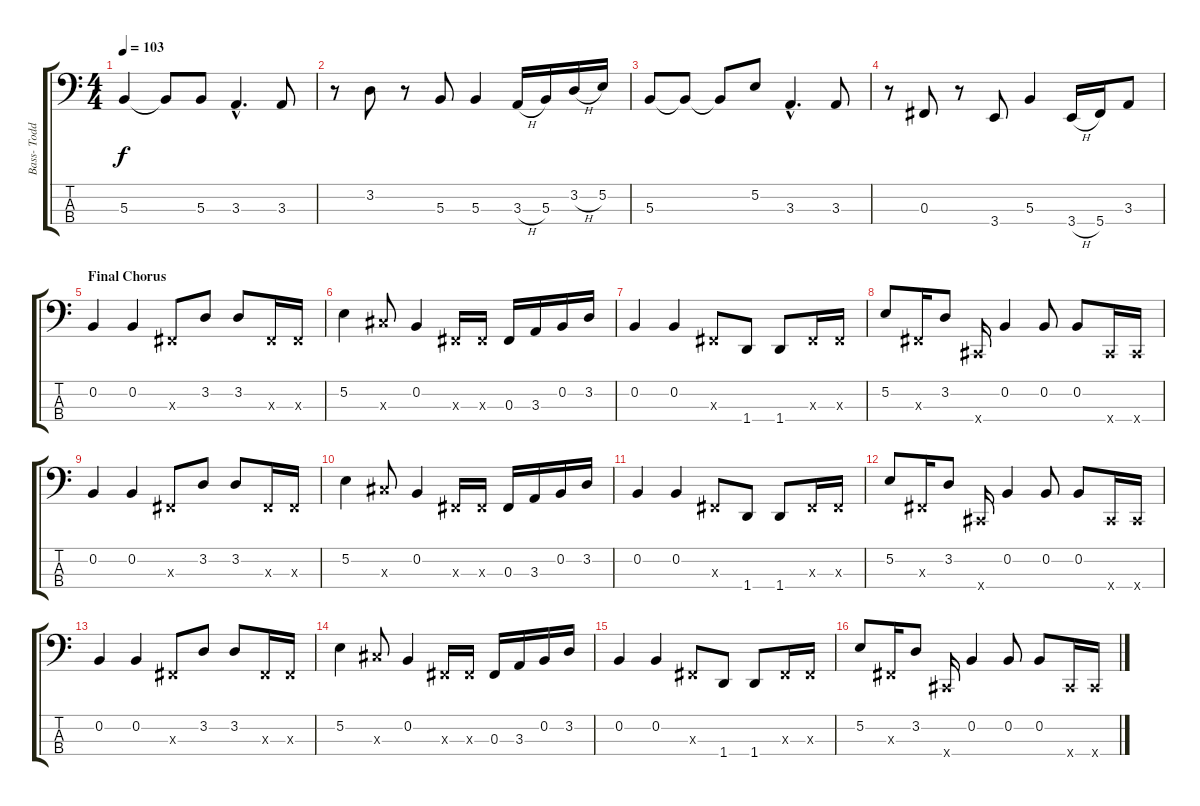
\track ("Bass- Todd Strange" "Bass- Todd") {instrument electricbasspick}
\staff {score tabs}
\tuning (E2 B1 Gb1 Db1) {hide}
\ts (4 4)
\tempo 103
\clef f4
\ks c
5.3.4{dy f} 5.3{t}.8 5.3.8 3.3{hac}.4{d} 3.3.8 |
r.8 3.2.8 r.8 5.3.8 5.3.4 3.3{h}.16 5.3.16 3.2{h}.16 5.2.16 |
5.3.8 5.3{t}.8 5.3{t}.8 5.2.8 3.3{hac}.4{d} 3.3.8 |
r.8 0.3.8 r.8 3.4.8 5.3.4 3.4{h}.16 5.4.16 3.3.8 |
\section ("" "Final Chorus")
0.2.4 0.2.4 0.3{x}.8 3.2.8 3.2.8 0.3{x}.16 0.3{x}.16 |
5.2.4 7.3{x}.8 0.2.4 0.3{x}.16 0.3{x}.16 0.3.16 3.3.16 0.2.16 3.2.16 |
0.2.4 0.2.4 0.3{x}.8 1.4.8 1.4.8 0.3{x}.16 0.3{x}.16 |
5.2.8 0.3{x}.16 3.2.8 0.4{x}.16 0.2.4 0.2.8 0.2.8 0.4{x}.16 0.4{x}.16 |
0.2.4 0.2.4 0.3{x}.8 3.2.8 3.2.8 0.3{x}.16 0.3{x}.16 |
5.2.4 7.3{x}.8 0.2.4 0.3{x}.16 0.3{x}.16 0.3.16 3.3.16 0.2.16 3.2.16 |
0.2.4 0.2.4 0.3{x}.8 1.4.8 1.4.8 0.3{x}.16 0.3{x}.16 |
5.2.8 0.3{x}.16 3.2.8 0.4{x}.16 0.2.4 0.2.8 0.2.8 0.4{x}.16 0.4{x}.16 |
0.2.4 0.2.4 0.3{x}.8 3.2.8 3.2.8 0.3{x}.16 0.3{x}.16 |
5.2.4 7.3{x}.8 0.2.4 0.3{x}.16 0.3{x}.16 0.3.16 3.3.16 0.2.16 3.2.16 |
0.2.4 0.2.4 0.3{x}.8 1.4.8 1.4.8 0.3{x}.16 0.3{x}.16 |
5.2.8 0.3{x}.16 3.2.8 0.4{x}.16 0.2.4 0.2.8 0.2.8 0.4{x}.16 0.4{x}.16
